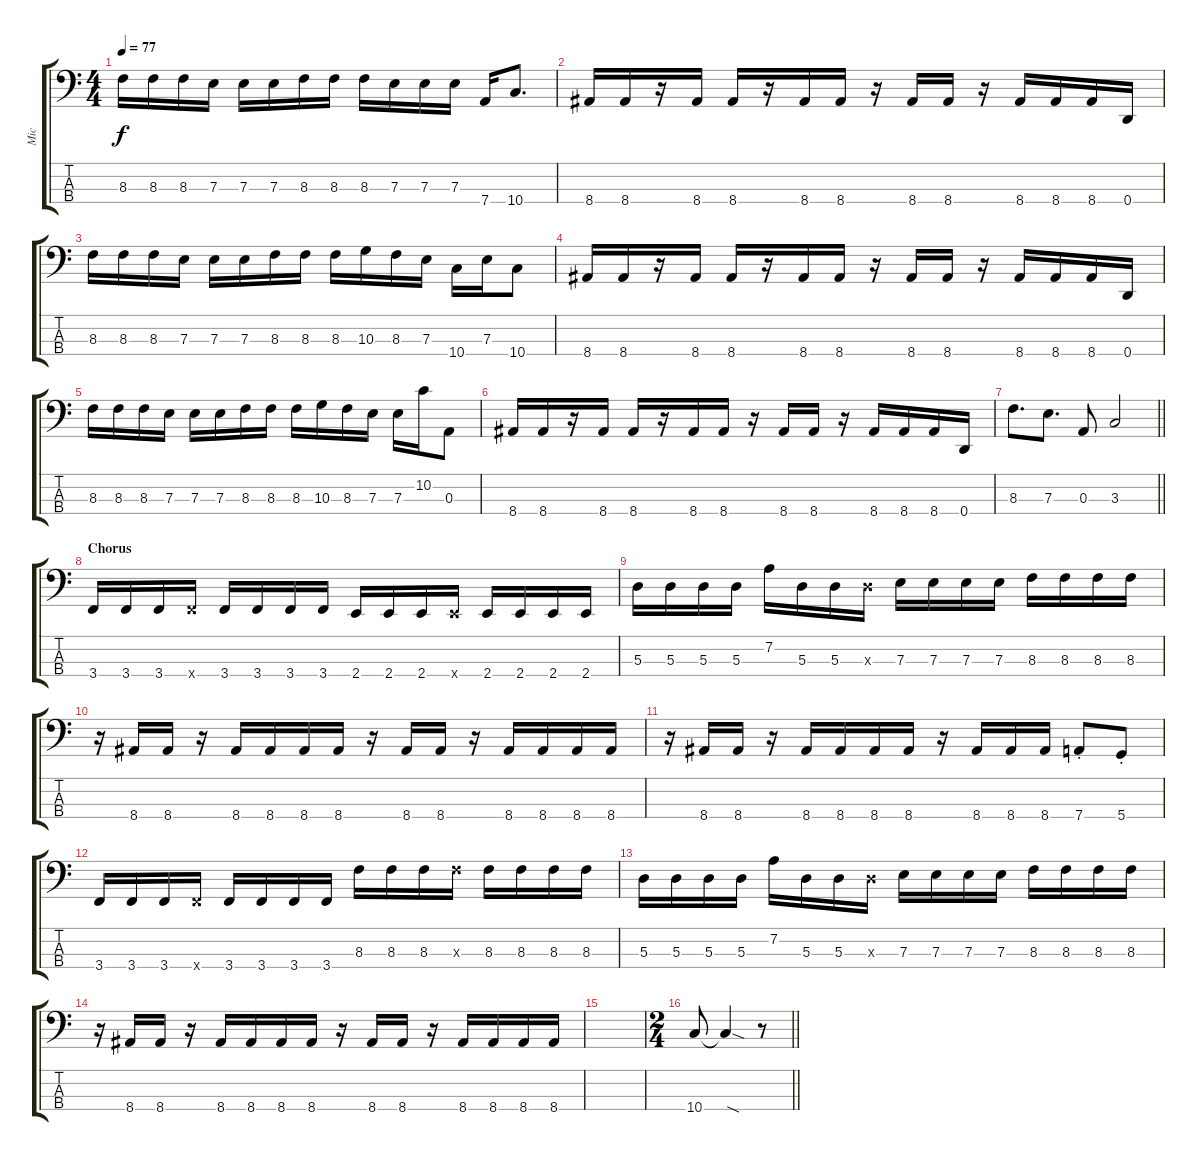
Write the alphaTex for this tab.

\track ("Mic" "Mic") {instrument electricbassfinger}
\staff {score tabs}
\tuning (G2 D2 A1 D1) {hide}
\ts (4 4)
\tempo 77
\clef f4
\ks c
8.3.16{dy f} 8.3.16 8.3.16 7.3.16 7.3.16 7.3.16 8.3.16 8.3.16 8.3.16 7.3.16 7.3.16 7.3.16 7.4.16 10.4.8{d} |
8.4.16 8.4.16 r.16 8.4.16 8.4.16 r.16 8.4.16 8.4.16 r.16 8.4.16 8.4.16 r.16 8.4.16 8.4.16 8.4.16 0.4.16 |
8.3.16 8.3.16 8.3.16 7.3.16 7.3.16 7.3.16 8.3.16 8.3.16 8.3.16 10.3.16 8.3.16 7.3.16 10.4.16 7.3.16 10.4.8 |
8.4.16 8.4.16 r.16 8.4.16 8.4.16 r.16 8.4.16 8.4.16 r.16 8.4.16 8.4.16 r.16 8.4.16 8.4.16 8.4.16 0.4.16 |
8.3.16 8.3.16 8.3.16 7.3.16 7.3.16 7.3.16 8.3.16 8.3.16 8.3.16 10.3.16 8.3.16 7.3.16 7.3.16 10.2.16 0.3.8 |
8.4.16 8.4.16 r.16 8.4.16 8.4.16 r.16 8.4.16 8.4.16 r.16 8.4.16 8.4.16 r.16 8.4.16 8.4.16 8.4.16 0.4.16 |
\barLineRight lightlight
8.3.8{d} 7.3.8{d} 0.3.8 3.3.2 |
\section ("" "Chorus")
3.4.16 3.4.16 3.4.16 3.4{x}.16 3.4.16 3.4.16 3.4.16 3.4.16 2.4.16 2.4.16 2.4.16 2.4{x}.16 2.4.16 2.4.16 2.4.16 2.4.16 |
5.3.16 5.3.16 5.3.16 5.3.16 7.2.16 5.3.16 5.3.16 5.3{x}.16 7.3.16 7.3.16 7.3.16 7.3.16 8.3.16 8.3.16 8.3.16 8.3.16 |
r.16 8.4.16 8.4.16 r.16 8.4.16 8.4.16 8.4.16 8.4.16 r.16 8.4.16 8.4.16 r.16 8.4.16 8.4.16 8.4.16 8.4.16 |
r.16 8.4.16 8.4.16 r.16 8.4.16 8.4.16 8.4.16 8.4.16 r.16 8.4.16 8.4.16 8.4.16 7.4{st}.8 5.4{st}.8 |
3.4.16 3.4.16 3.4.16 3.4{x}.16 3.4.16 3.4.16 3.4.16 3.4.16 8.3.16 8.3.16 8.3.16 8.3{x}.16 8.3.16 8.3.16 8.3.16 8.3.16 |
5.3.16 5.3.16 5.3.16 5.3.16 7.2.16 5.3.16 5.3.16 5.3{x}.16 7.3.16 7.3.16 7.3.16 7.3.16 8.3.16 8.3.16 8.3.16 8.3.16 |
r.16 8.4.16 8.4.16 r.16 8.4.16 8.4.16 8.4.16 8.4.16 r.16 8.4.16 8.4.16 r.16 8.4.16 8.4.16 8.4.16 8.4.16 |
|
\ts (2 4)
\barLineRight lightlight
10.4.8 10.4{sod t}.4 r.8
